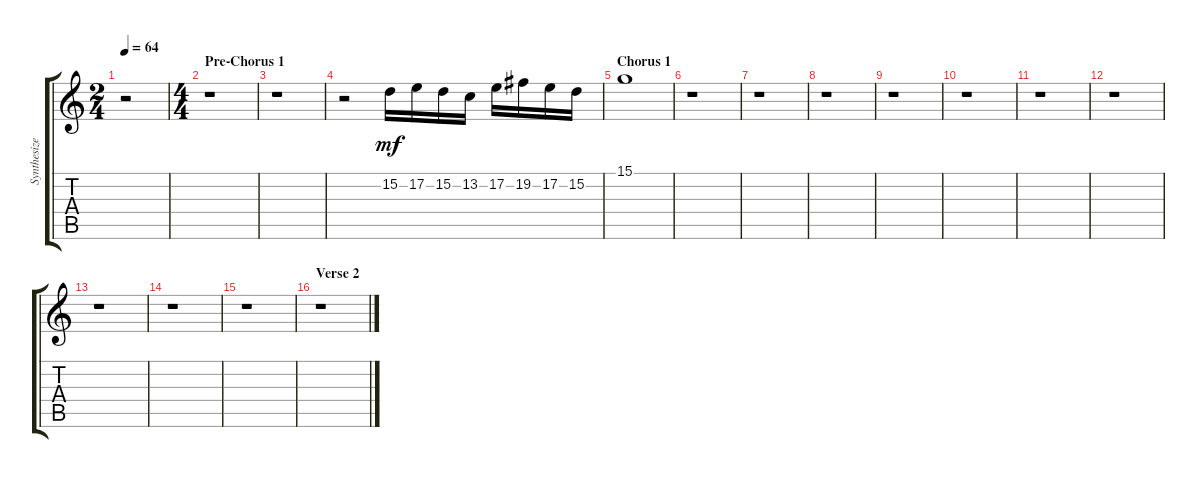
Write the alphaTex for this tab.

\track ("Synthesizer" "Synthesize") {instrument synthbrass1}
\staff {score tabs}
\tuning (E4 B3 G3 D3 A2 E2) {hide}
\ts (2 4)
\tempo 64
\clef g2
\ks c
r.2{dy mf} |
\ts (4 4)
\section ("" "Pre-Chorus 1")
r.1 |
r.1 |
r.2 15.2.16 17.2.16 15.2.16 13.2.16 17.2.16 19.2.16 17.2.16 15.2.16 |
\section ("" "Chorus 1")
15.1.1 |
r.1 |
r.1 |
r.1 |
r.1 |
r.1 |
r.1 |
r.1 |
r.1 |
r.1 |
r.1 |
\section ("" "Verse 2")
r.1
